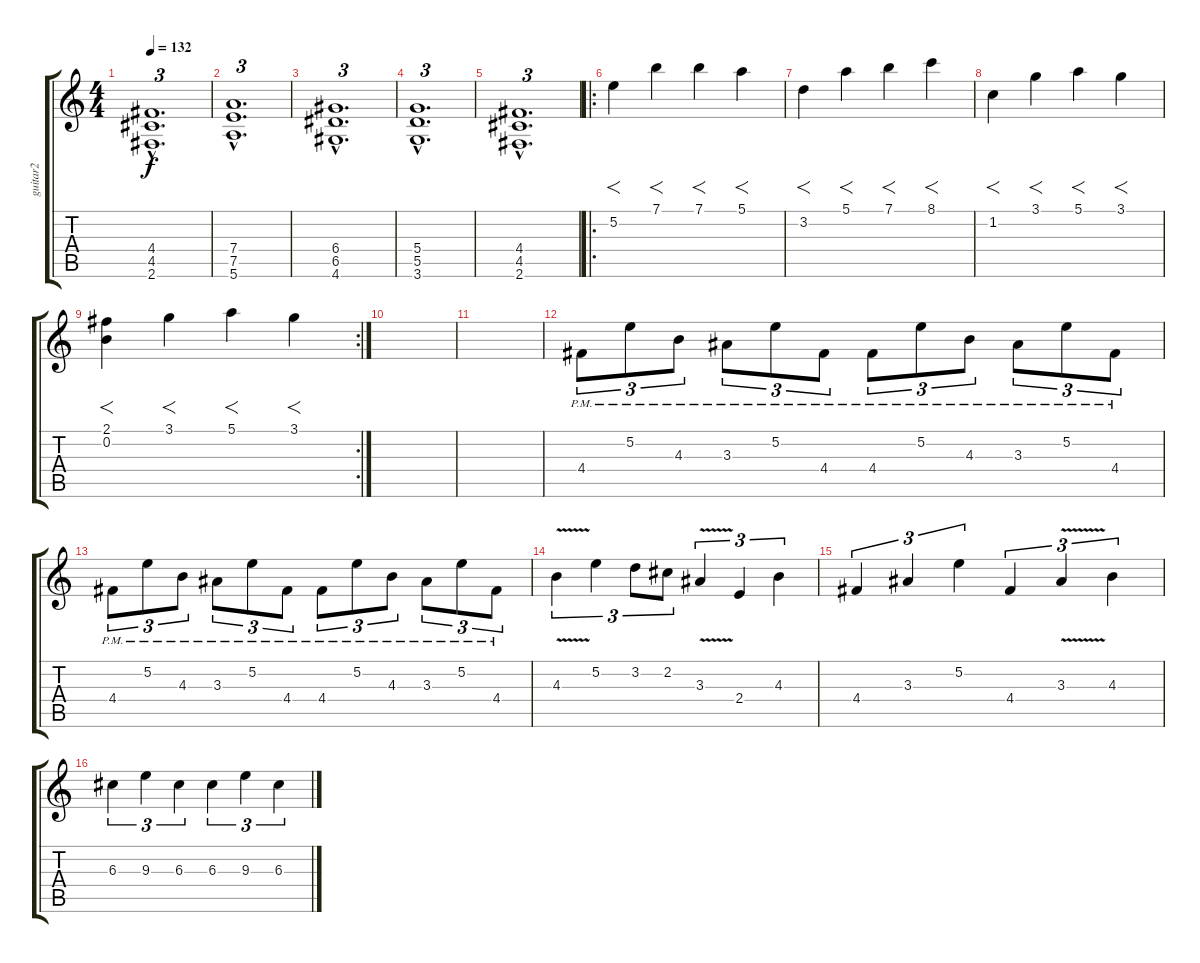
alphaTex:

\track ("guitar2" "guitar2") {instrument distortionguitar}
\staff {score tabs}
\tuning (E4 B3 G3 D3 A2 E2) {hide}
\ts (4 4)
\tempo 132
\clef g2
\ks c
(4.4{hac} 4.5{hac} 2.6{hac}).1{d tu (3 2) dy f} |
(7.4{hac} 7.5{hac} 5.6{hac}).1{d tu (3 2)} |
(6.4{hac} 6.5{hac} 4.6{hac}).1{d tu (3 2)} |
(5.4{hac} 5.5{hac} 3.6{hac}).1{d tu (3 2)} |
(4.4{hac} 4.5{hac} 2.6{hac}).1{d tu (3 2)} |
\ro
5.2.4{f} 7.1.4{f} 7.1.4{f} 5.1.4{f} |
3.2.4{f} 5.1.4{f} 7.1.4{f} 8.1.4{f} |
1.2.4{f} 3.1.4{f} 5.1.4{f} 3.1.4{f} |
\rc 2
(2.1 0.2).4{f} 3.1.4{f} 5.1.4{f} 3.1.4{f} |
|
|
4.4{pm}.8{tu (3 2)} 5.2{pm}.8{tu (3 2)} 4.3{pm}.8{tu (3 2)} 3.3{pm}.8{tu (3 2)} 5.2{pm}.8{tu (3 2)} 4.4{pm}.8{tu (3 2)} 4.4{pm}.8{tu (3 2)} 5.2{pm}.8{tu (3 2)} 4.3{pm}.8{tu (3 2)} 3.3{pm}.8{tu (3 2)} 5.2{pm}.8{tu (3 2)} 4.4{pm}.8{tu (3 2)} |
4.4{pm}.8{tu (3 2)} 5.2{pm}.8{tu (3 2)} 4.3{pm}.8{tu (3 2)} 3.3{pm}.8{tu (3 2)} 5.2{pm}.8{tu (3 2)} 4.4{pm}.8{tu (3 2)} 4.4{pm}.8{tu (3 2)} 5.2{pm}.8{tu (3 2)} 4.3{pm}.8{tu (3 2)} 3.3{pm}.8{tu (3 2)} 5.2{pm}.8{tu (3 2)} 4.4{pm}.8{tu (3 2)} |
4.3{v}.4{tu (3 2) instrument electricguitarclean} 5.2.4{tu (3 2)} 3.2.8{tu (3 2)} 2.2.8{tu (3 2)} 3.3{v}.4{tu (3 2)} 2.4.4{tu (3 2)} 4.3.4{tu (3 2)} |
4.4.4{tu (3 2)} 3.3.4{tu (3 2)} 5.2.4{tu (3 2)} 4.4.4{tu (3 2)} 3.3{v}.4{tu (3 2)} 4.3.4{tu (3 2)} |
6.3.4{tu (3 2)} 9.3.4{tu (3 2)} 6.3.4{tu (3 2)} 6.3.4{tu (3 2)} 9.3.4{tu (3 2)} 6.3.4{tu (3 2)}
